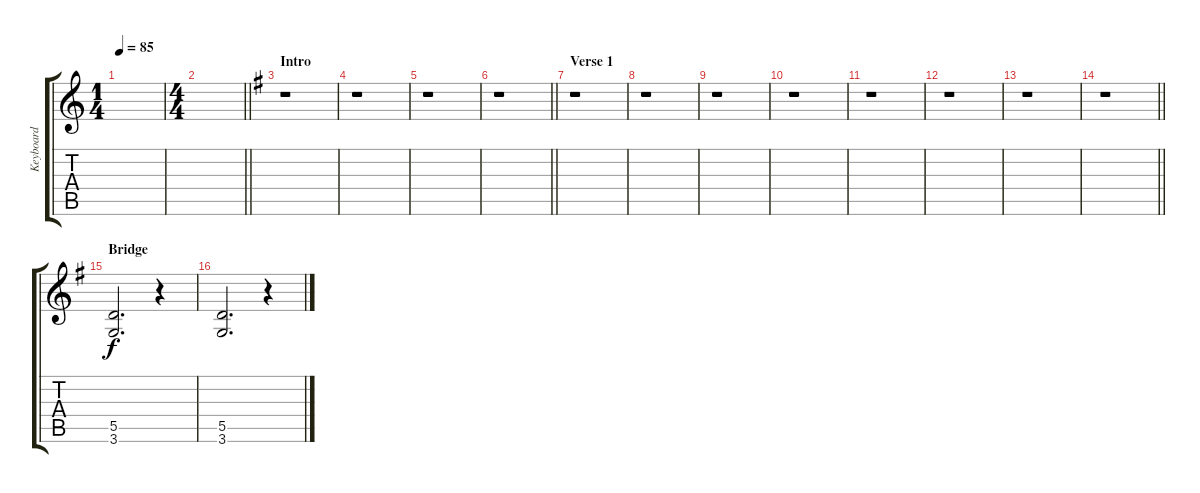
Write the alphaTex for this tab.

\track ("Keyboard" "Keyboard") {instrument electricguitarjazz}
\staff {score tabs}
\tuning (E4 B3 G3 D3 A2 E2) {hide}
\ts (1 4)
\tempo 85
\clef g2
\ks c
|
\ts (4 4)
\barLineRight lightlight
|
\section ("" "Intro")
\ks g
r.1 |
r.1 |
r.1 |
\barLineRight lightlight
r.1 |
\section ("" "Verse 1")
r.1 |
r.1 |
r.1 |
r.1 |
r.1 |
r.1 |
r.1 |
\barLineRight lightlight
r.1 |
\section ("" "Bridge")
(5.5 3.6).2{d} r.4 |
(5.5 3.6).2{d} r.4
